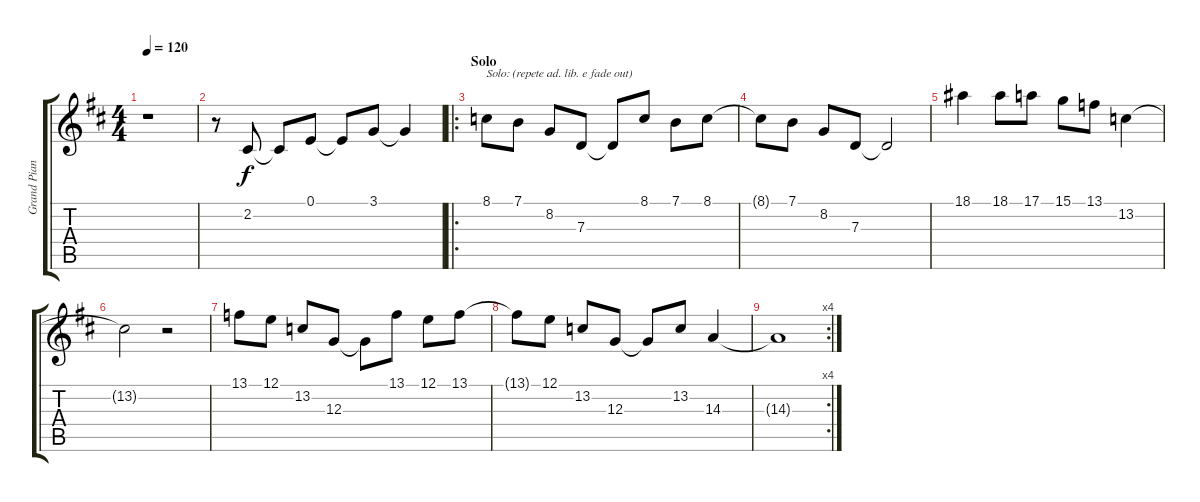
\track ("Grand Piano" "Grand Pian") {instrument acousticgrandpiano}
\staff {score tabs}
\tuning (E4 B3 G3 D3 A2 E2) {hide}
\ts (4 4)
\tempo 120
\clef g2
\ks d
r.1{dy f} |
r.8 2.2.8 2.2{t}.8 0.1.8 0.1{t}.8 3.1.8 3.1{t}.4 |
\ro
\section ("" "Solo")
8.1.8{txt "Solo: (repete ad. lib. e fade out)" balance 6} 7.1.8 8.2.8 7.3.8 7.3{t}.8 8.1.8 7.1.8 8.1.8 |
8.1{t}.8 7.1.8 8.2.8 7.3.8 7.3{t}.2 |
18.1.4 18.1.8 17.1.8 15.1.8 13.1.8 13.2.4 |
13.2{t}.2 r.2 |
13.1.8 12.1.8 13.2.8 12.3.8 12.3{t}.8 13.1.8 12.1.8 13.1.8 |
13.1{t}.8 12.1.8 13.2.8 12.3.8 12.3{t}.8 13.2.8 14.3.4 |
\rc 4
14.3{t}.1
